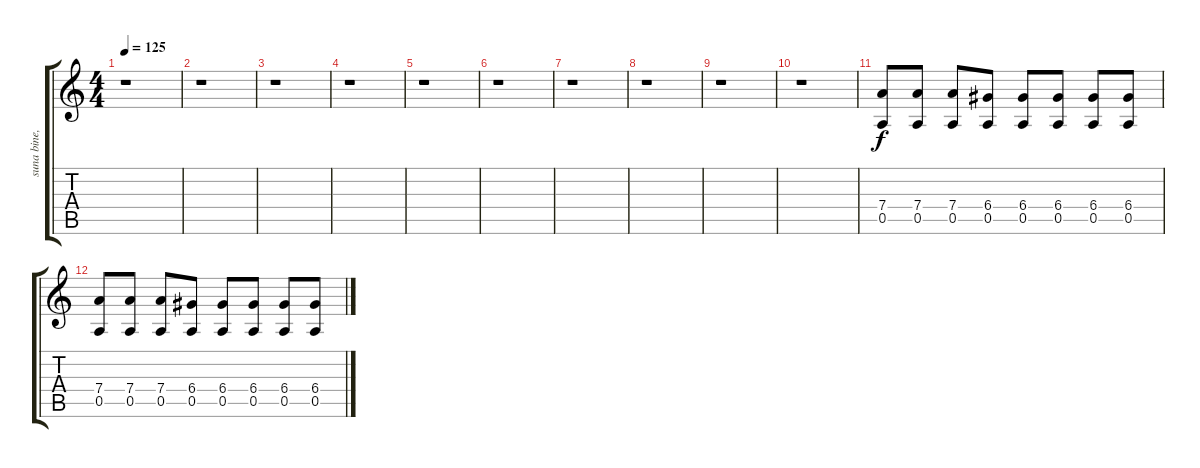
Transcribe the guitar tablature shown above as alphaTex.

\track ("suna bine, cred:D" "suna bine,") {instrument overdrivenguitar}
\staff {score tabs}
\tuning (E4 B3 G3 D3 A2 E2) {hide}
\ts (4 4)
\tempo 125
\clef g2
\ks c
r.1{dy f} |
r.1 |
r.1 |
r.1 |
r.1 |
r.1 |
r.1 |
r.1 |
r.1 |
r.1 |
(7.4 0.5).8 (7.4 0.5).8 (7.4 0.5).8 (6.4 0.5).8 (6.4 0.5).8 (6.4 0.5).8 (6.4 0.5).8 (6.4 0.5).8 |
(7.4 0.5).8 (7.4 0.5).8 (7.4 0.5).8 (6.4 0.5).8 (6.4 0.5).8 (6.4 0.5).8 (6.4 0.5).8 (6.4 0.5).8
